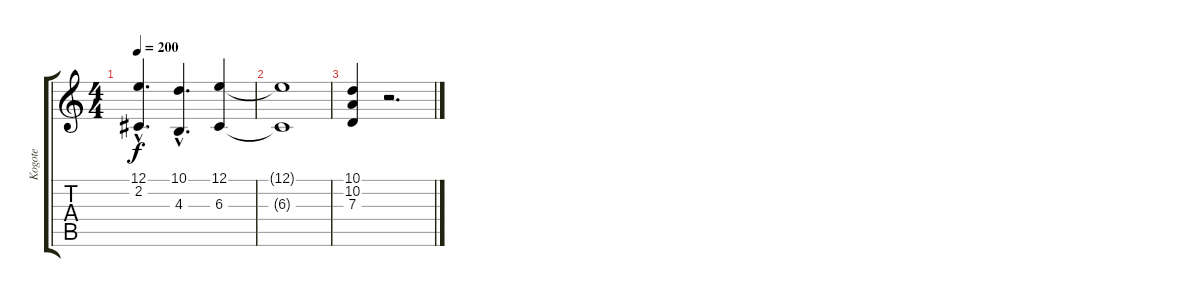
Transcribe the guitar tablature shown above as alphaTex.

\track ("Kogote" "Kogote") {instrument brasssection}
\staff {score tabs}
\tuning (E4 B3 G3 D3 A2 E2) {hide}
\ts (4 4)
\tempo 200
\clef g2
\ks c
(12.1{hac} 2.2{hac}).4{d dy f} (10.1{hac} 4.3{hac}).4{d} (12.1 6.3).4 |
(12.1{t} 6.3{t}).1 |
(10.1 10.2 7.3).4 r.2{d}
